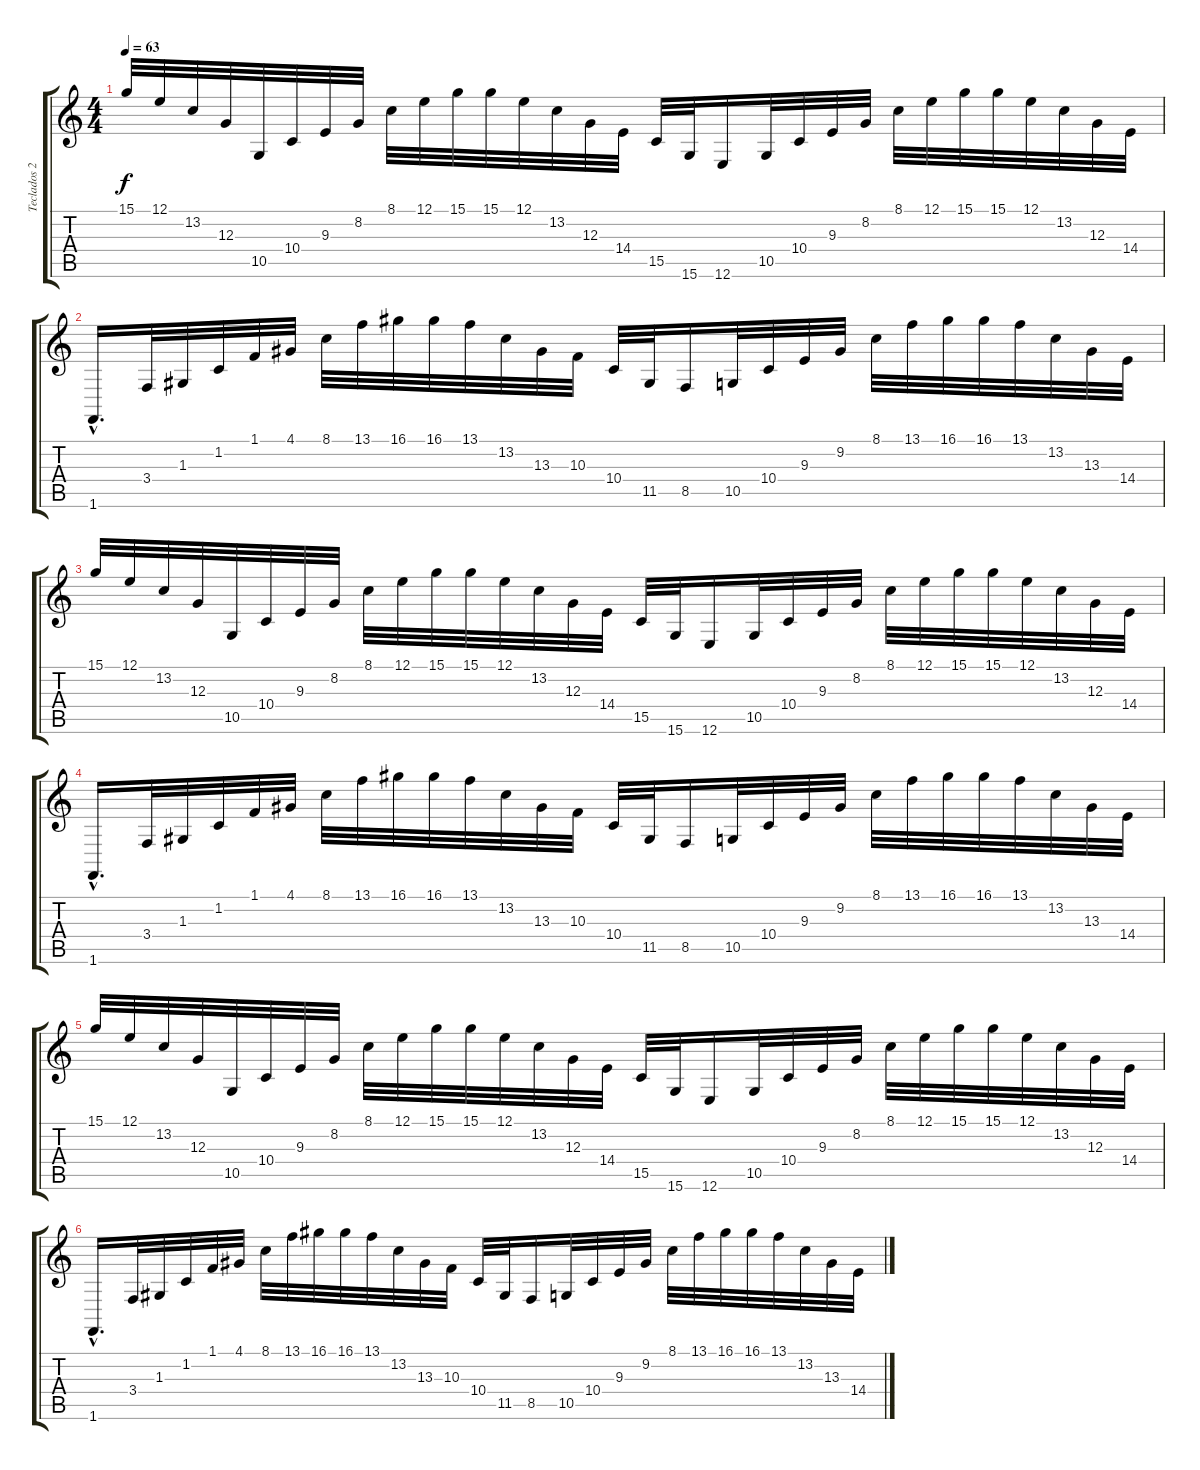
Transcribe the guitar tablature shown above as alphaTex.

\track ("Teclados 2" "Teclados 2") {instrument pad3polysynth}
\staff {score tabs}
\tuning (E4 B3 G3 D3 A2 E2) {hide}
\ts (4 4)
\tempo 63
\clef g2
\ks c
15.1.32{dy f} 12.1.32 13.2.32 12.3.32 10.5.32 10.4.32 9.3.32 8.2.32 8.1.32 12.1.32 15.1.32 15.1.32 12.1.32 13.2.32 12.3.32 14.4.32 15.5.32 15.6.32 12.6.16 10.5.32 10.4.32 9.3.32 8.2.32 8.1.32 12.1.32 15.1.32 15.1.32 12.1.32 13.2.32 12.3.32 14.4.32 |
1.6{hac}.16{d} 3.4.32 1.3.32 1.2.32 1.1.32 4.1.32 8.1.32 13.1.32 16.1.32 16.1.32 13.1.32 13.2.32 13.3.32 10.3.32 10.4.32 11.5.32 8.5.16 10.5.32 10.4.32 9.3.32 9.2.32 8.1.32 13.1.32 16.1.32 16.1.32 13.1.32 13.2.32 13.3.32 14.4.32 |
15.1.32 12.1.32 13.2.32 12.3.32 10.5.32 10.4.32 9.3.32 8.2.32 8.1.32 12.1.32 15.1.32 15.1.32 12.1.32 13.2.32 12.3.32 14.4.32 15.5.32 15.6.32 12.6.16 10.5.32 10.4.32 9.3.32 8.2.32 8.1.32 12.1.32 15.1.32 15.1.32 12.1.32 13.2.32 12.3.32 14.4.32 |
1.6{hac}.16{d} 3.4.32 1.3.32 1.2.32 1.1.32 4.1.32 8.1.32 13.1.32 16.1.32 16.1.32 13.1.32 13.2.32 13.3.32 10.3.32 10.4.32 11.5.32 8.5.16 10.5.32 10.4.32 9.3.32 9.2.32 8.1.32 13.1.32 16.1.32 16.1.32 13.1.32 13.2.32 13.3.32 14.4.32 |
15.1.32 12.1.32 13.2.32 12.3.32 10.5.32 10.4.32 9.3.32 8.2.32 8.1.32 12.1.32 15.1.32 15.1.32 12.1.32 13.2.32 12.3.32 14.4.32 15.5.32 15.6.32 12.6.16 10.5.32 10.4.32 9.3.32 8.2.32 8.1.32 12.1.32 15.1.32 15.1.32 12.1.32 13.2.32 12.3.32 14.4.32 |
1.6{hac}.16{d} 3.4.32 1.3.32 1.2.32 1.1.32 4.1.32 8.1.32 13.1.32 16.1.32 16.1.32 13.1.32 13.2.32 13.3.32 10.3.32 10.4.32 11.5.32 8.5.16 10.5.32 10.4.32 9.3.32 9.2.32 8.1.32 13.1.32 16.1.32 16.1.32 13.1.32 13.2.32 13.3.32 14.4.32
